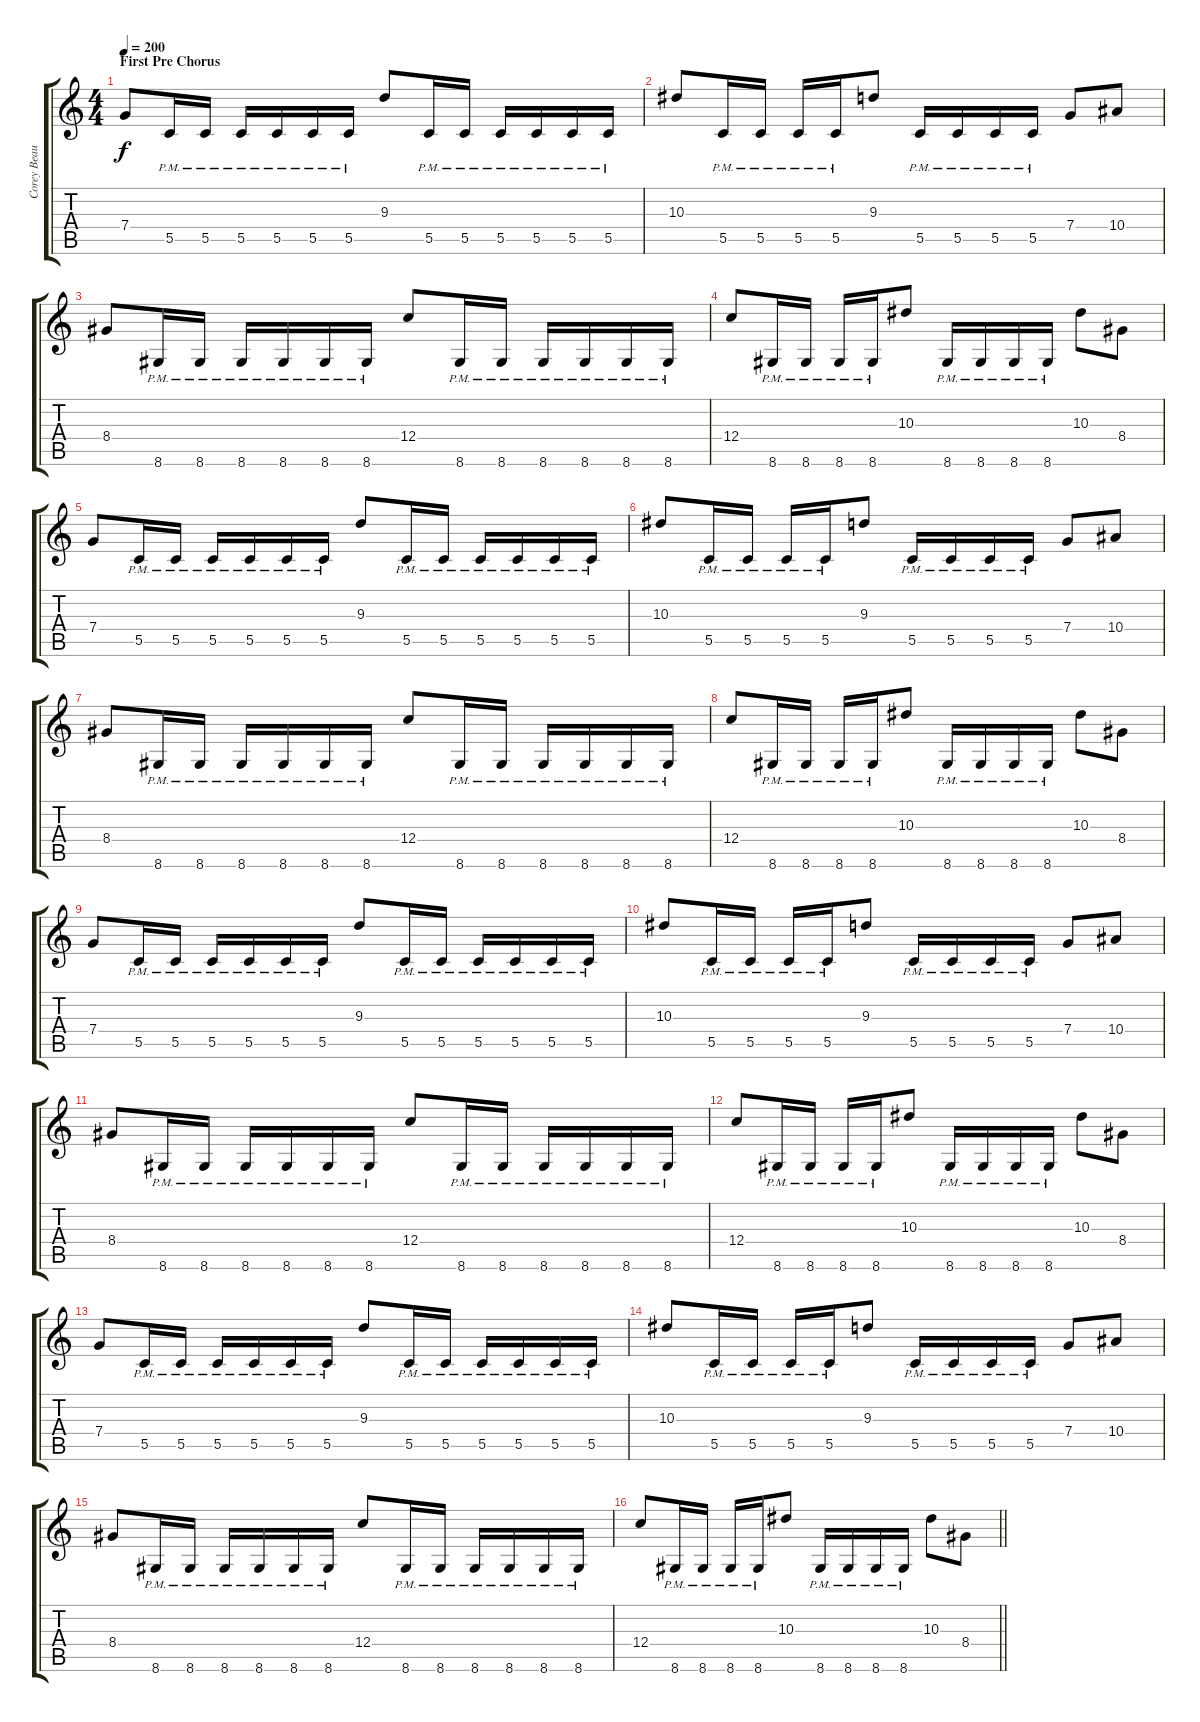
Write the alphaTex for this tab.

\track ("Corey Beauleui" "Corey Beau") {instrument distortionguitar}
\staff {score tabs}
\tuning (D4 A3 F3 C3 G2 C2) {hide}
\ts (4 4)
\section ("" "First Pre Chorus")
\tempo 200
\clef g2
\ks c
7.4.8{dy f} 5.5{pm}.16 5.5{pm}.16 5.5{pm}.16 5.5{pm}.16 5.5{pm}.16 5.5{pm}.16 9.3.8 5.5{pm}.16 5.5{pm}.16 5.5{pm}.16 5.5{pm}.16 5.5{pm}.16 5.5{pm}.16 |
10.3.8 5.5{pm}.16 5.5{pm}.16 5.5{pm}.16 5.5{pm}.16 9.3.8 5.5{pm}.16 5.5{pm}.16 5.5{pm}.16 5.5{pm}.16 7.4.8 10.4.8 |
8.4.8 8.6{pm}.16 8.6{pm}.16 8.6{pm}.16 8.6{pm}.16 8.6{pm}.16 8.6{pm}.16 12.4.8 8.6{pm}.16 8.6{pm}.16 8.6{pm}.16 8.6{pm}.16 8.6{pm}.16 8.6{pm}.16 |
12.4.8 8.6{pm}.16 8.6{pm}.16 8.6{pm}.16 8.6{pm}.16 10.3.8 8.6{pm}.16 8.6{pm}.16 8.6{pm}.16 8.6{pm}.16 10.3.8 8.4.8 |
7.4.8 5.5{pm}.16 5.5{pm}.16 5.5{pm}.16 5.5{pm}.16 5.5{pm}.16 5.5{pm}.16 9.3.8 5.5{pm}.16 5.5{pm}.16 5.5{pm}.16 5.5{pm}.16 5.5{pm}.16 5.5{pm}.16 |
10.3.8 5.5{pm}.16 5.5{pm}.16 5.5{pm}.16 5.5{pm}.16 9.3.8 5.5{pm}.16 5.5{pm}.16 5.5{pm}.16 5.5{pm}.16 7.4.8 10.4.8 |
8.4.8 8.6{pm}.16 8.6{pm}.16 8.6{pm}.16 8.6{pm}.16 8.6{pm}.16 8.6{pm}.16 12.4.8 8.6{pm}.16 8.6{pm}.16 8.6{pm}.16 8.6{pm}.16 8.6{pm}.16 8.6{pm}.16 |
12.4.8 8.6{pm}.16 8.6{pm}.16 8.6{pm}.16 8.6{pm}.16 10.3.8 8.6{pm}.16 8.6{pm}.16 8.6{pm}.16 8.6{pm}.16 10.3.8 8.4.8 |
7.4.8 5.5{pm}.16 5.5{pm}.16 5.5{pm}.16 5.5{pm}.16 5.5{pm}.16 5.5{pm}.16 9.3.8 5.5{pm}.16 5.5{pm}.16 5.5{pm}.16 5.5{pm}.16 5.5{pm}.16 5.5{pm}.16 |
10.3.8 5.5{pm}.16 5.5{pm}.16 5.5{pm}.16 5.5{pm}.16 9.3.8 5.5{pm}.16 5.5{pm}.16 5.5{pm}.16 5.5{pm}.16 7.4.8 10.4.8 |
8.4.8 8.6{pm}.16 8.6{pm}.16 8.6{pm}.16 8.6{pm}.16 8.6{pm}.16 8.6{pm}.16 12.4.8 8.6{pm}.16 8.6{pm}.16 8.6{pm}.16 8.6{pm}.16 8.6{pm}.16 8.6{pm}.16 |
12.4.8 8.6{pm}.16 8.6{pm}.16 8.6{pm}.16 8.6{pm}.16 10.3.8 8.6{pm}.16 8.6{pm}.16 8.6{pm}.16 8.6{pm}.16 10.3.8 8.4.8 |
7.4.8 5.5{pm}.16 5.5{pm}.16 5.5{pm}.16 5.5{pm}.16 5.5{pm}.16 5.5{pm}.16 9.3.8 5.5{pm}.16 5.5{pm}.16 5.5{pm}.16 5.5{pm}.16 5.5{pm}.16 5.5{pm}.16 |
10.3.8 5.5{pm}.16 5.5{pm}.16 5.5{pm}.16 5.5{pm}.16 9.3.8 5.5{pm}.16 5.5{pm}.16 5.5{pm}.16 5.5{pm}.16 7.4.8 10.4.8 |
8.4.8 8.6{pm}.16 8.6{pm}.16 8.6{pm}.16 8.6{pm}.16 8.6{pm}.16 8.6{pm}.16 12.4.8 8.6{pm}.16 8.6{pm}.16 8.6{pm}.16 8.6{pm}.16 8.6{pm}.16 8.6{pm}.16 |
\barLineRight lightlight
12.4.8 8.6{pm}.16 8.6{pm}.16 8.6{pm}.16 8.6{pm}.16 10.3.8 8.6{pm}.16 8.6{pm}.16 8.6{pm}.16 8.6{pm}.16 10.3.8 8.4.8
